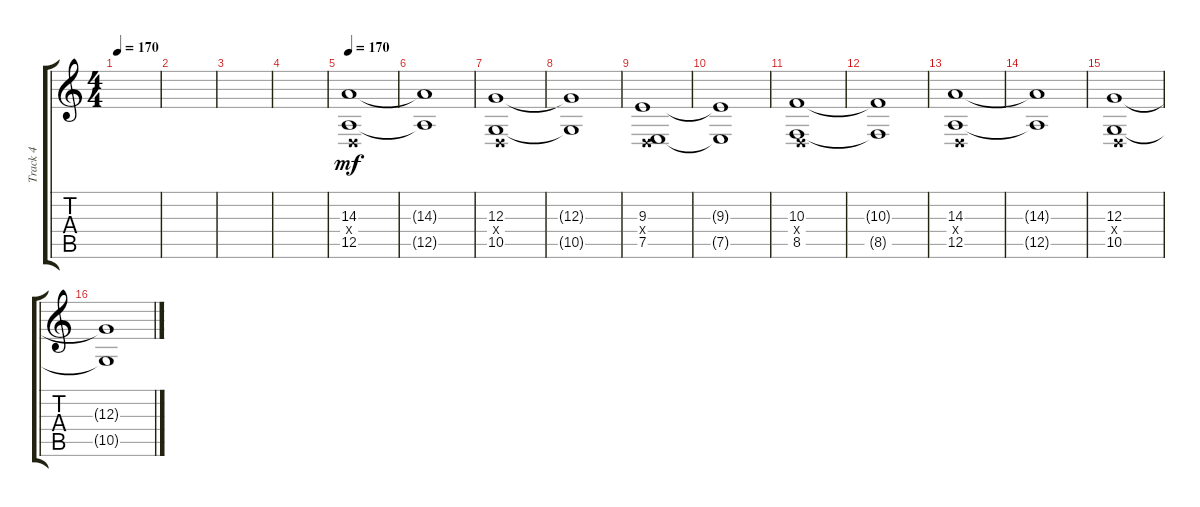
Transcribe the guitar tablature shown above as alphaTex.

\track ("Track 4" "Track 4") {instrument churchorgan}
\staff {score tabs}
\tuning (E4 B3 G3 D3 A2 D2) {hide}
\ts (4 4)
\tempo 170
\clef g2
\ks c
|
|
|
|
\tempo 170
(14.3 0.4{x} 12.5).1{dy mf instrument churchorgan} |
(14.3{t} 12.5{t}).1 |
(12.3 0.4{x} 10.5).1 |
(12.3{t} 10.5{t}).1 |
(9.3 0.4{x} 7.5).1 |
(9.3{t} 7.5{t}).1 |
(10.3 0.4{x} 8.5).1 |
(10.3{t} 8.5{t}).1 |
(14.3 0.4{x} 12.5).1 |
(14.3{t} 12.5{t}).1 |
(12.3 0.4{x} 10.5).1 |
(12.3{t} 10.5{t}).1
